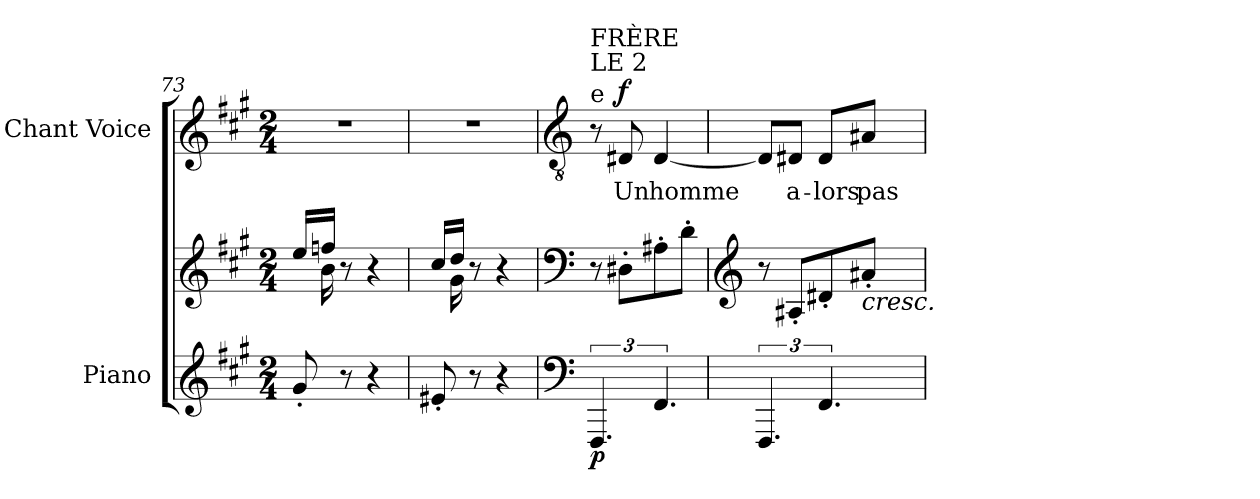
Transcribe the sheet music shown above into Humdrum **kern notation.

**kern	**kern	**dynam	**kern	**text	**dynam
*part2	*part2	*part2	*part1	*part1	*part1
*staff3	*staff2	*staff2/3	*staff1	*staff1	*staff1
*I"Piano	*	*	*I"Chant Voice	*	*
*I'Pno	*	*	*	*	*
*clefG2	*clefG2	*	*clefG2	*	*
*k[f#c#g#]	*k[f#c#g#]	*	*k[f#c#g#]	*	*
*M2/4	*M2/4	*	*M2/4	*	*
=73	=73	=73	=73	=73	=73
*	*^	*	*	*	*
8g#'/	16ee/LL	16ryy	.	2r	.	.
.	16ffn/JJ	16b\	.	.	.	.
8r	8r	4.ryy	.	.	.	.
4r	4r	.	.	.	.	.
=74	=74	=74	=74	=74	=74	=74
8e#X'/	16cc#/LL	16ryy	.	2r	.	.
.	16dd/JJ	16g#\	.	.	.	.
8r	8r	4.ryy	.	.	.	.
4r	4r	.	.	.	.	.
*	*v	*v	*	*	*	*
=75	=75	=75	=75	=75	=75
*clefF4	*clefF4	*	*clefGv2	*	*
!	!	!	!LO:TX:a:t=LE 2	!	!
!	!	!	!LO:TX:a:t=e	!	!
!	!	!	!LO:TX:a:t=FRÈRE	!	!
!	!	!LO:DY:b=2	!	!	!
6.FFF#/	8r	p	8r	.	.
!	!	!	!	!	!LO:DY:a
.	8D#X'\L	.	8D#X/	Un	f
6.FF#/	8A#X'\	.	[4D#/	homme	.
.	8d'\J	.	.	.	.
=76	=76	=76	=76	=76	=76
*	*clefG2	*	*	*	*
6.FFF#/	8r	.	8D#/L]	.	.
.	8A#X'/L	.	8D#X/J	a-	.
6.FF#/	8d#X'/	.	8D#/L	-lors	.
!	!LO:TX:b:i:t=cresc.	!	!	!	!
.	8a#X'/J	.	8A#X/J	pas-	.
=	=	=	=	=	=
*-	*-	*-	*-	*-	*-
